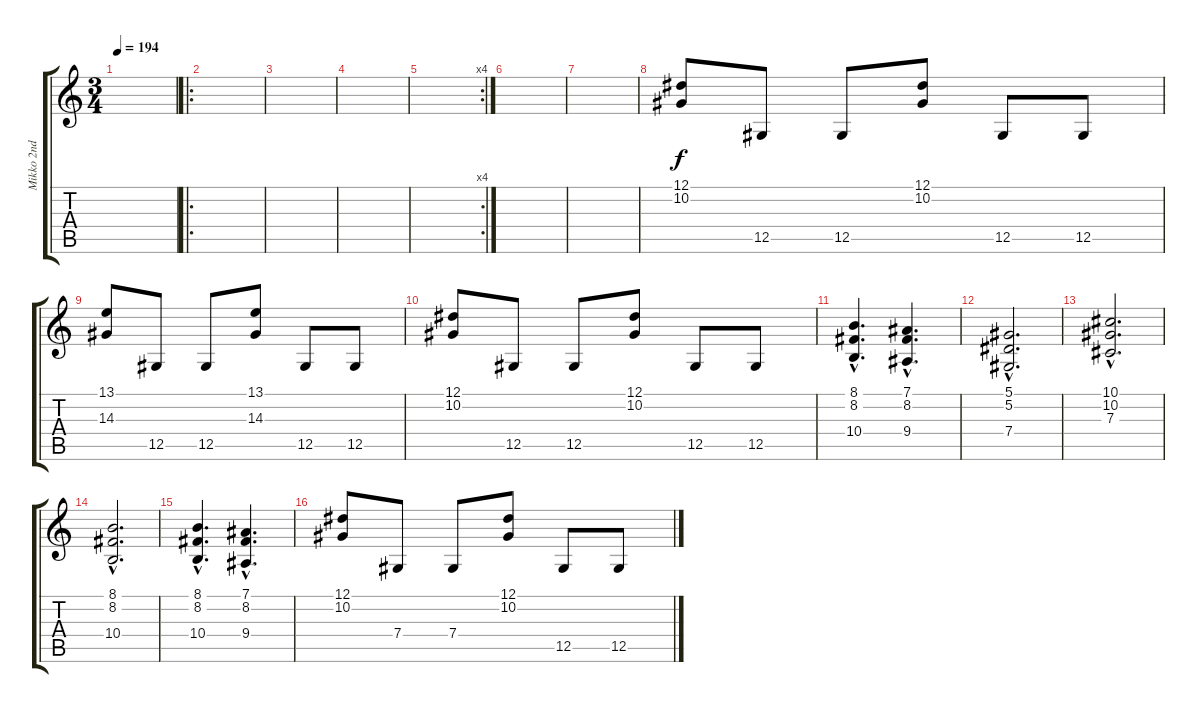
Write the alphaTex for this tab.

\track ("Mikko 2nd Keys" "Mikko 2nd ") {instrument stringensemble1}
\staff {score tabs}
\tuning (Eb4 Bb3 Gb3 Db3 Ab2 Eb2) {hide}
\ts (3 4)
\tempo 194
\clef g2
\ks c
|
\ro
|
|
|
\rc 4
|
|
|
(12.1 10.2).8 12.5.8 12.5.8 (12.1 10.2).8 12.5.8 12.5.8 |
(13.1 14.3).8 12.5.8 12.5.8 (13.1 14.3).8 12.5.8 12.5.8 |
(12.1 10.2).8 12.5.8 12.5.8 (12.1 10.2).8 12.5.8 12.5.8 |
(8.1{hac} 8.2{hac} 10.4{hac}).4{d} (7.1{hac} 8.2{hac} 9.4{hac}).4{d} |
(5.1{hac} 5.2{hac} 7.4{hac}).2{d} |
(10.1{hac} 10.2{hac} 7.3{hac}).2{d} |
(8.1{hac} 8.2{hac} 10.4{hac}).2{d} |
(8.1{hac} 8.2{hac} 10.4{hac}).4{d} (7.1{hac} 8.2{hac} 9.4{hac}).4{d} |
(12.1 10.2).8 7.4.8 7.4.8 (12.1 10.2).8 12.5.8 12.5.8
